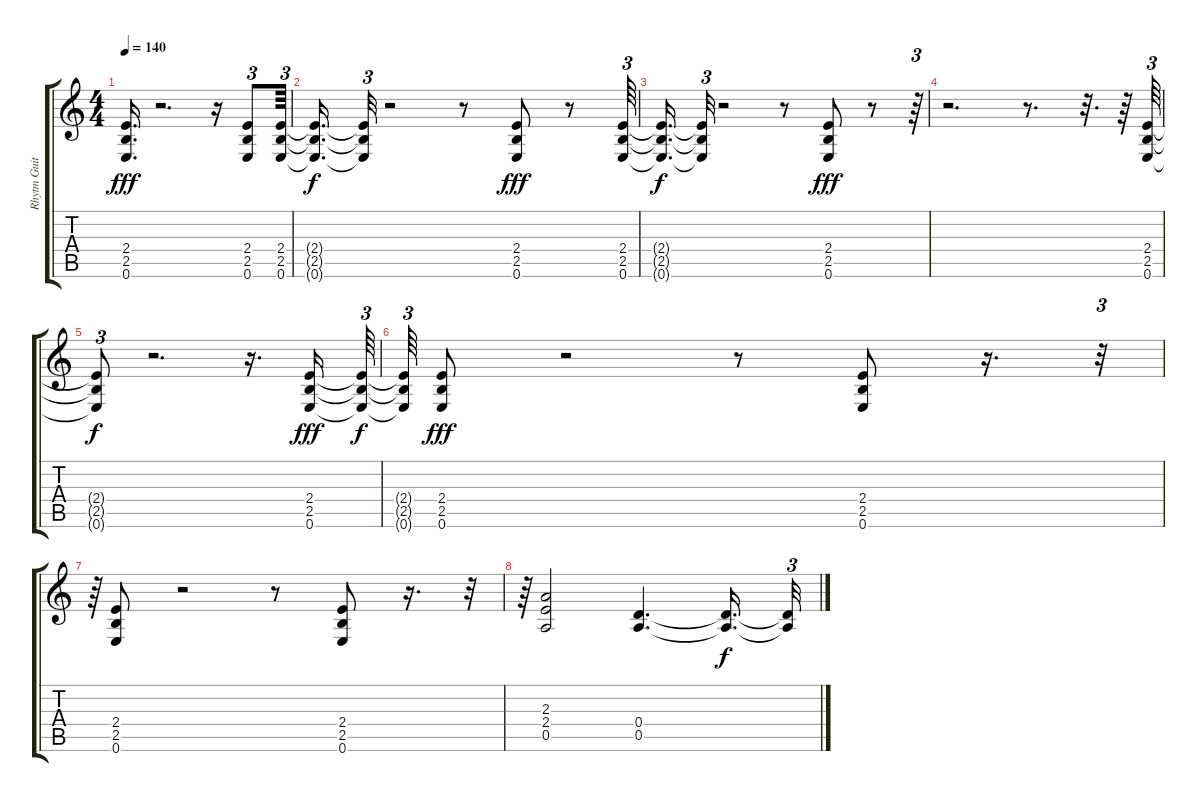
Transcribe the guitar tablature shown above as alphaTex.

\track ("Rhytm Guitar" "Rhytm Guit") {instrument distortionguitar}
\staff {score tabs}
\tuning (E4 B3 G3 D3 A2 E2) {hide}
\ts (4 4)
\tempo 140
\clef g2
\ks c
(2.4 2.5 0.6).16{d dy fff} r.2{d} r.16 (2.4 2.5 0.6).8{tu (3 2)} (2.4 2.5 0.6).64{tu (3 2)} |
(2.4{t} 2.5{t} 0.6{t}).16{d dy f} (2.4{t} 2.5{t} 0.6{t}).32{tu (3 2)} r.2 r.8 (2.4 2.5 0.6).8{dy fff} r.8 (2.4 2.5 0.6).64{tu (3 2)} |
(2.4{t} 2.5{t} 0.6{t}).16{d dy f} (2.4{t} 2.5{t} 0.6{t}).32{tu (3 2)} r.2 r.8 (2.4 2.5 0.6).8{dy fff} r.8 r.64{tu (3 2)} |
r.2{d} r.8{d} r.32{d} r.64 (2.4 2.5 0.6).64{tu (3 2)} |
(2.4{t} 2.5{t} 0.6{t}).8{tu (3 2) dy f} r.2{d} r.16{d} (2.4 2.5 0.6).16{dy fff} (2.4{t} 2.5{t} 0.6{t}).64{tu (3 2) dy f} |
(2.4{t} 2.5{t} 0.6{t}).64{tu (3 2)} (2.4 2.5 0.6).8{dy fff} r.2 r.8 (2.4 2.5 0.6).8 r.16{d} r.32{tu (3 2)} |
r.64{tu (3 2)} (2.4 2.5 0.6).8 r.2 r.8 (2.4 2.5 0.6).8 r.16{d} r.32{tu (3 2)} |
r.64{tu (3 2)} (2.3 2.4 0.5).2 (0.4 0.5).4{d} (0.4{t} 0.5{t}).16{d dy f} (0.4{t} 0.5{t}).32{tu (3 2)}
